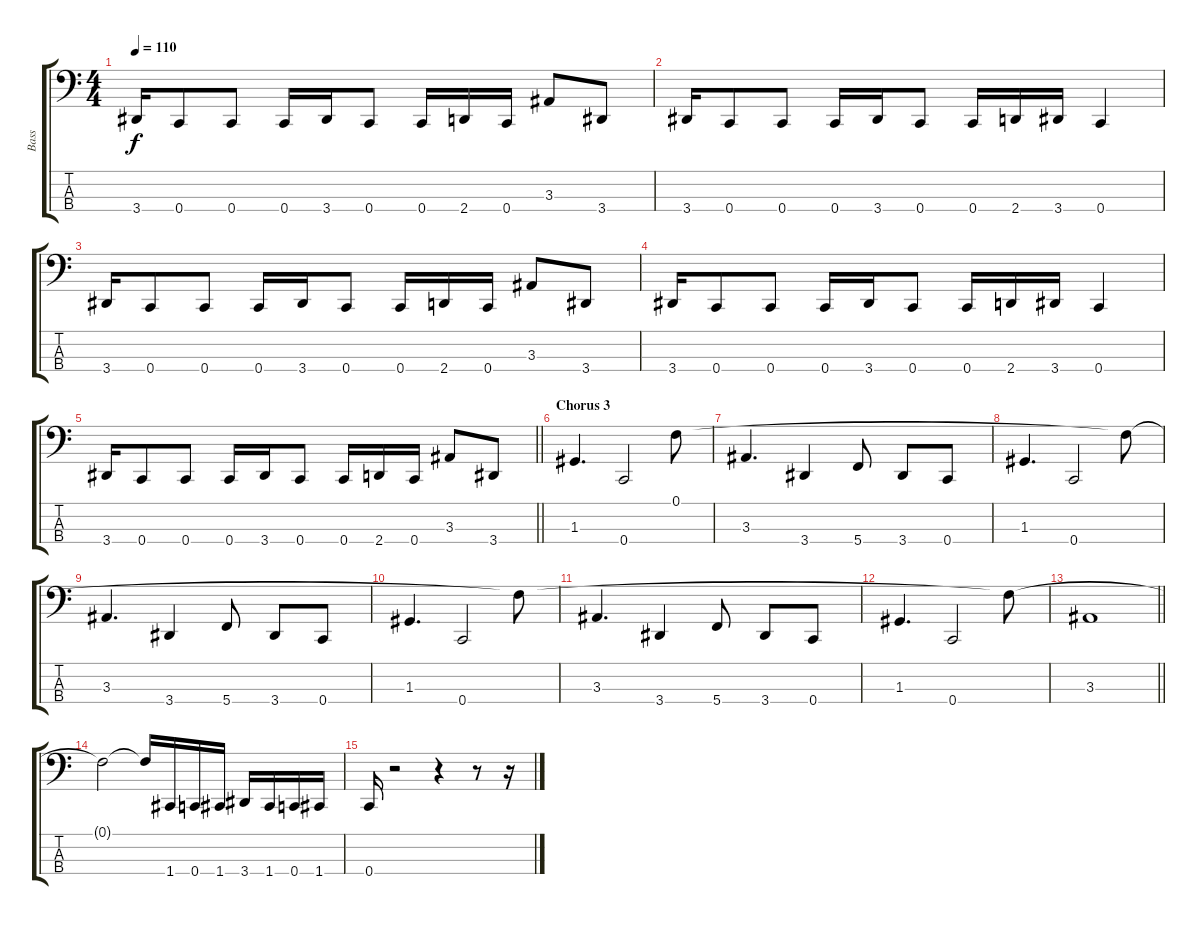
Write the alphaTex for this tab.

\track ("Bass" "Bass") {instrument electricbasspick}
\staff {score tabs}
\tuning (F2 C2 G1 C1) {hide}
\ts (4 4)
\tempo 110
\clef f4
\ks c
3.4.16{dy f} 0.4.8 0.4.8 0.4.16 3.4.16 0.4.8 0.4.16 2.4.16 0.4.16 3.3.8 3.4.8 |
3.4.16 0.4.8 0.4.8 0.4.16 3.4.16 0.4.8 0.4.16 2.4.16 3.4.16 0.4.4 |
3.4.16 0.4.8 0.4.8 0.4.16 3.4.16 0.4.8 0.4.16 2.4.16 0.4.16 3.3.8 3.4.8 |
3.4.16 0.4.8 0.4.8 0.4.16 3.4.16 0.4.8 0.4.16 2.4.16 3.4.16 0.4.4 |
\barLineRight lightlight
3.4.16 0.4.8 0.4.8 0.4.16 3.4.16 0.4.8 0.4.16 2.4.16 0.4.16 3.3.8 3.4.8 |
\section ("" "Chorus 3")
1.3.4{d} 0.4.2 0.1.8 |
3.3.4{d} 3.4.4 5.4.8 3.4.8 0.4.8 |
1.3.4{d} 0.4.2 0.1{t}.8 |
3.3.4{d} 3.4.4 5.4.8 3.4.8 0.4.8 |
1.3.4{d} 0.4.2 0.1{t}.8 |
3.3.4{d} 3.4.4 5.4.8 3.4.8 0.4.8 |
1.3.4{d} 0.4.2 0.1{t}.8 |
\barLineRight lightlight
3.3.1 |
0.1{t}.2 0.1{t}.16 1.4.16 0.4.16 1.4.16 3.4.16 1.4.16 0.4.16 1.4.16 |
0.4.16 r.2 r.4 r.8 r.16
